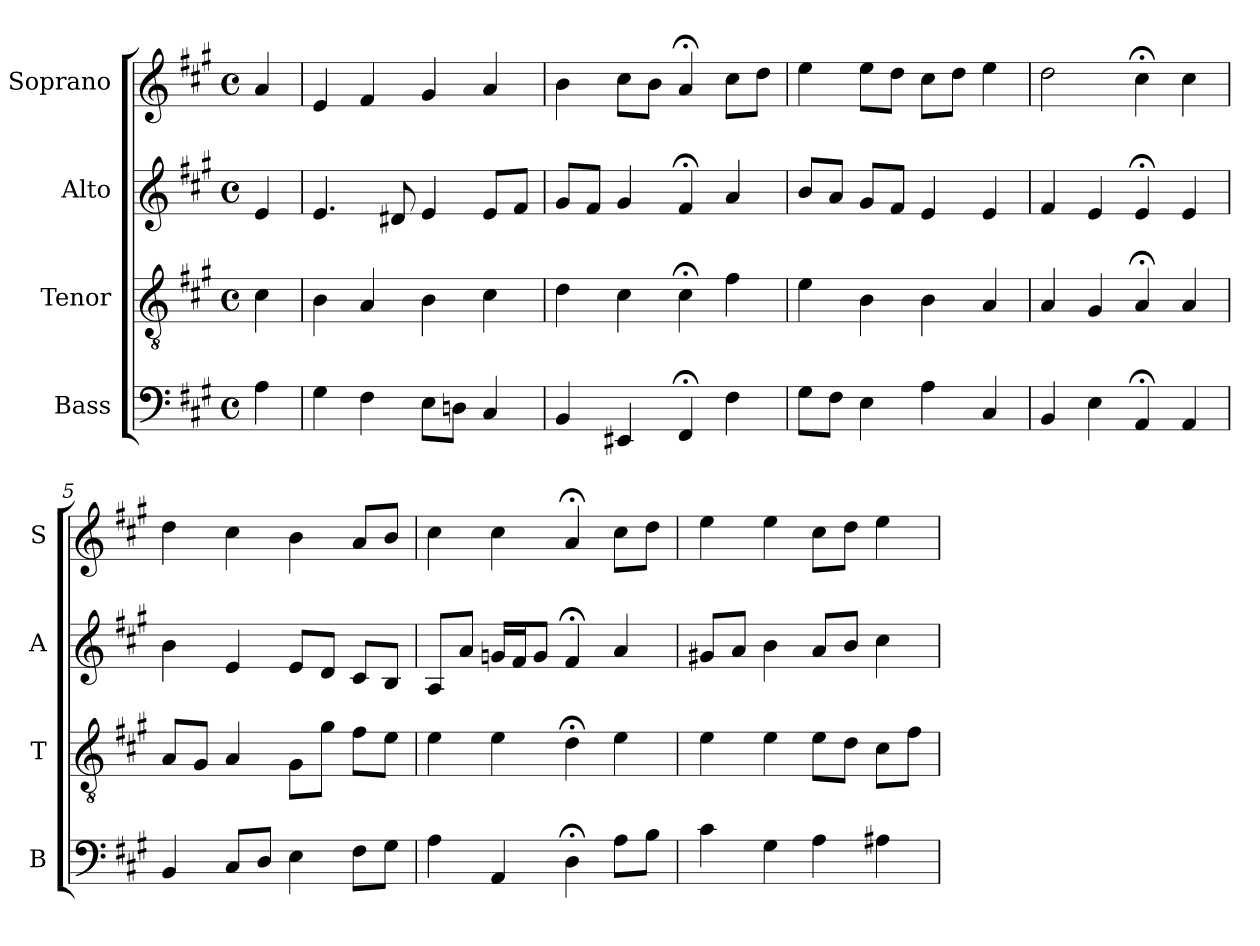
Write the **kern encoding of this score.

**kern	**kern	**kern	**kern
*part4	*part3	*part2	*part1
*staff4	*staff3	*staff2	*staff1
*I"Bass	*I"Tenor	*I"Alto	*I"Soprano
*I'B	*I'T	*I'A	*I'S
*clefF4	*clefGv2	*clefG2	*clefG2
*k[f#c#g#]	*k[f#c#g#]	*k[f#c#g#]	*k[f#c#g#]
*A:	*A:	*A:	*A:
*M4/4	*M4/4	*M4/4	*M4/4
*met(c)	*met(c)	*met(c)	*met(c)
*MM100	*MM100	*MM100	*MM100
=	=	=	=
4A	4c#	4e	4a
=1	=1	=1	=1
4G#	4B	4.e	4e
4F#	4A	.	4f#
.	.	8d#X	.
8EL	4B	4e	4g#
8DnJ	.	.	.
4C#	4c#	8eL	4a
.	.	8f#J	.
=2	=2	=2	=2
4BB	4d	8g#L	4b
.	.	8f#J	.
4EE#X	4c#	4g#	8cc#L
.	.	.	8bJ
4FF#;<	4c#;<	4f#;<	4a;<
4F#	4f#	4a	8cc#L
.	.	.	8ddJ
=3	=3	=3	=3
8G#L	4e	8bL	4ee
8F#J	.	8aJ	.
4E	4B	8g#L	8eeL
.	.	8f#J	8ddJ
4A	4B	4e	8cc#L
.	.	.	8ddJ
4C#	4A	4e	4ee
=4	=4	=4	=4
4BB	4A	4f#	2dd
4E	4G#	4e	.
4AA;<	4A;<	4e;<	4cc#;<
4AA	4A	4e	4cc#
=5	=5	=5	=5
4BB	8AL	4b	4dd
.	8G#J	.	.
8C#L	4A	4e	4cc#
8DJ	.	.	.
4E	8G#L	8eL	4b
.	8g#J	8dJ	.
8F#L	8f#L	8c#L	8aL
8G#J	8eJ	8BJ	8bJ
=6	=6	=6	=6
4A	4e	8AL	4cc#
.	.	8aJ	.
4AA	4e	16gnLL	4cc#
.	.	16f#J	.
.	.	8gJ	.
4D;<	4d;<	4f#;<	4a;<
8AL	4e	4a	8cc#L
8BJ	.	.	8ddJ
=7	=7	=7	=7
4c#	4e	8g#XL	4ee
.	.	8aJ	.
4G#	4e	4b	4ee
4A	8eL	8aL	8cc#L
.	8dJ	8bJ	8ddJ
4A#X	8c#L	4cc#	4ee
.	8f#J	.	.
=	=	=	=
*-	*-	*-	*-
